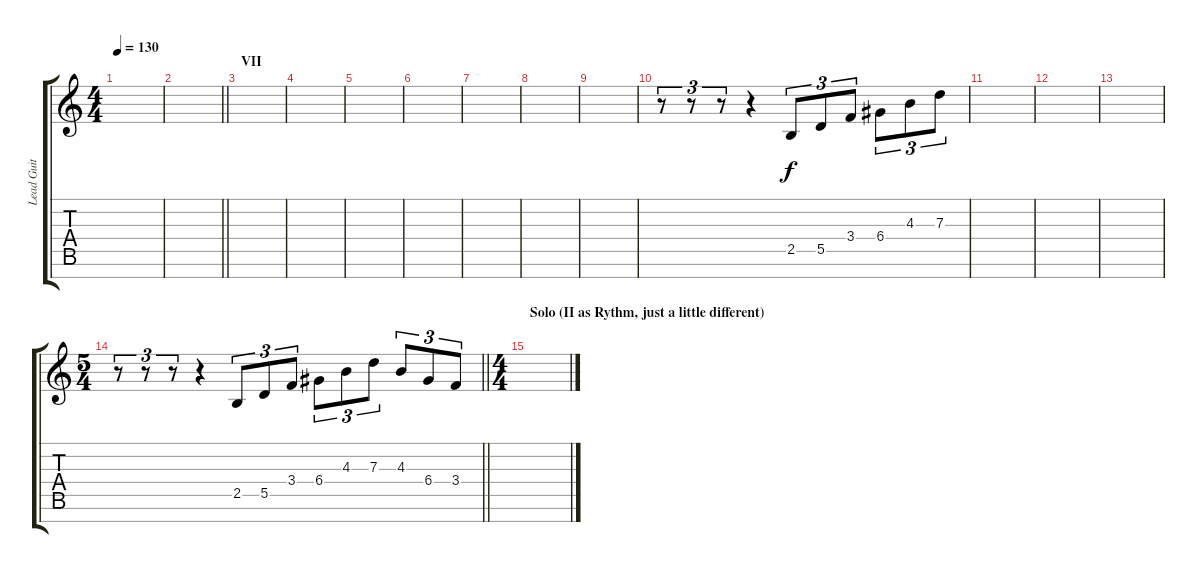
\track ("Lead Guit / Harmonies" "Lead Guit ") {instrument distortionguitar}
\staff {score tabs}
\tuning (E4 B3 G3 D3 A2 E2 B1) {hide}
\ts (4 4)
\tempo 130
\clef g2
\ks c
|
\barLineRight lightlight
|
\section ("" "VII")
|
|
|
|
|
|
|
r.8{tu (3 2)} r.8{tu (3 2)} r.8{tu (3 2)} r.4 2.5.8{tu (3 2)} 5.5.8{tu (3 2)} 3.4.8{tu (3 2)} 6.4.8{tu (3 2)} 4.3.8{tu (3 2)} 7.3.8{tu (3 2)} |
|
|
|
\ts (5 4)
\barLineRight lightlight
r.8{tu (3 2)} r.8{tu (3 2)} r.8{tu (3 2)} r.4 2.5.8{tu (3 2)} 5.5.8{tu (3 2)} 3.4.8{tu (3 2)} 6.4.8{tu (3 2)} 4.3.8{tu (3 2)} 7.3.8{tu (3 2)} 4.3.8{tu (3 2)} 6.4.8{tu (3 2)} 3.4.8{tu (3 2)} |
\ts (4 4)
\section ("" "Solo (II as Rythm, just a little different)")
